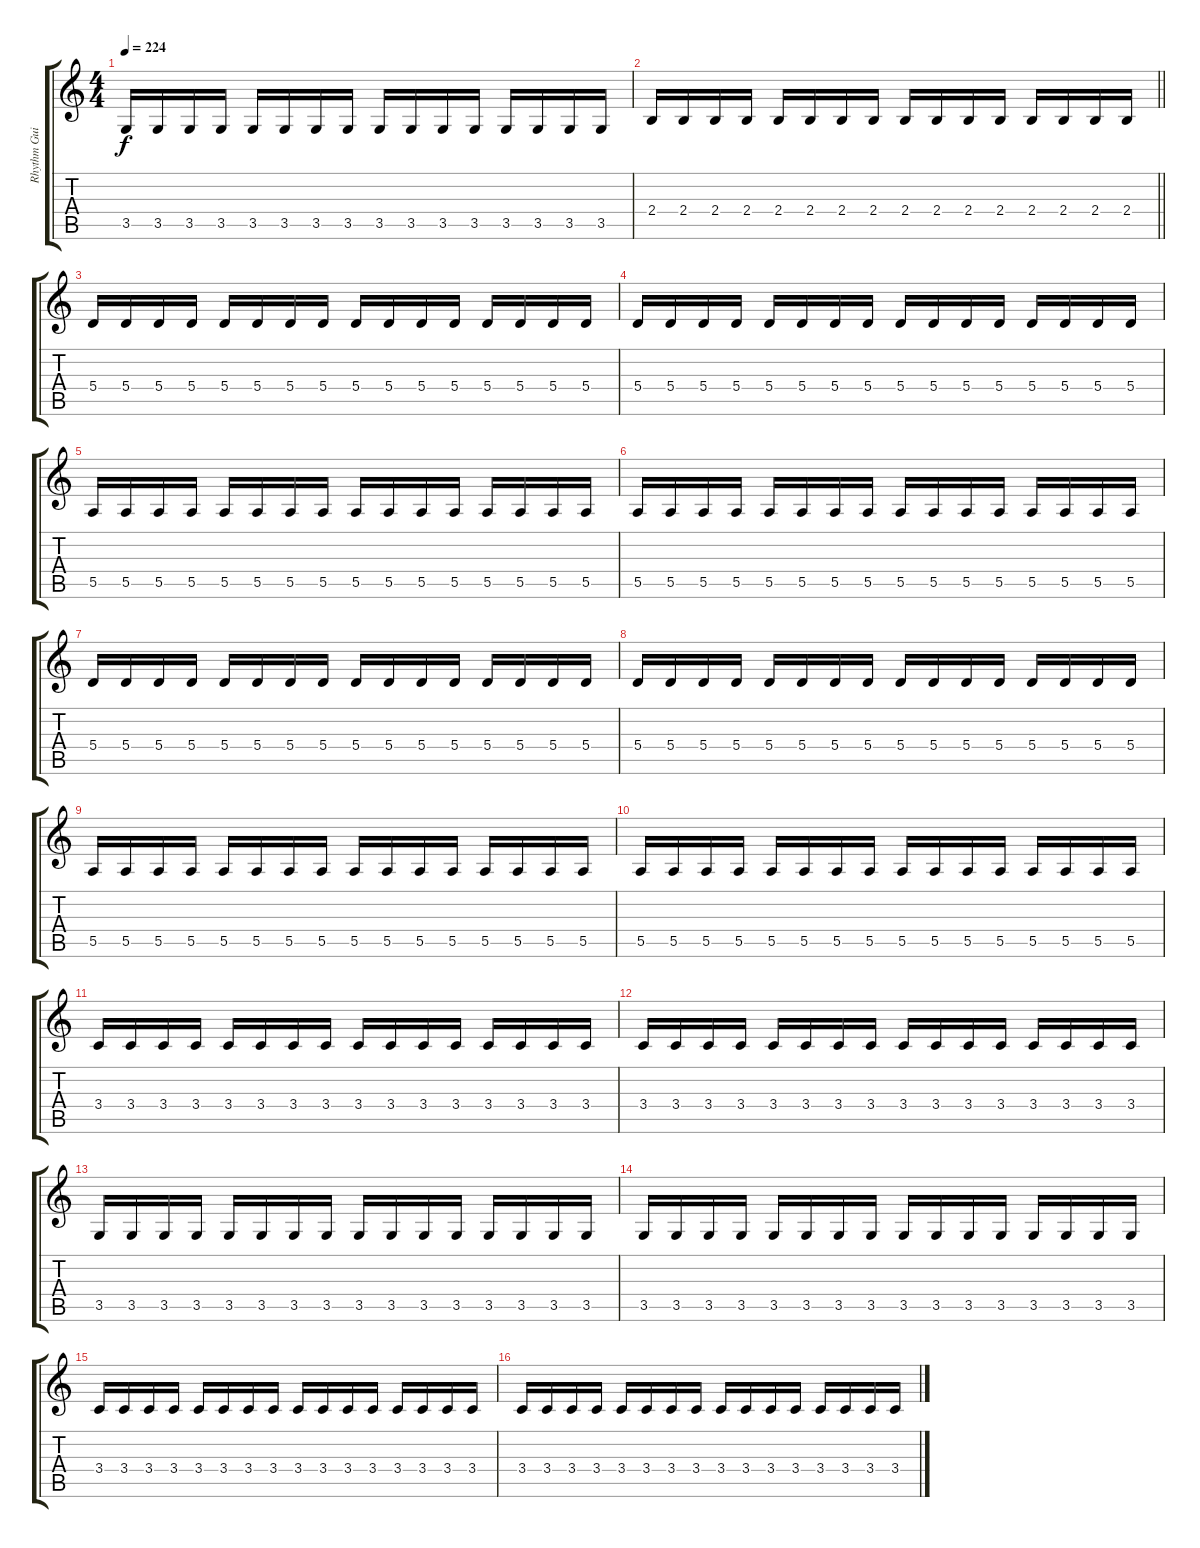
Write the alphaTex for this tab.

\track ("Rhythm Guitar II" "Rhythm Gui") {instrument distortionguitar}
\staff {score tabs}
\tuning (B3 Gb3 D3 A2 E2 B1) {hide}
\ts (4 4)
\tempo 224
\clef g2
\ks c
3.5.16{dy f} 3.5.16 3.5.16 3.5.16 3.5.16 3.5.16 3.5.16 3.5.16 3.5.16 3.5.16 3.5.16 3.5.16 3.5.16 3.5.16 3.5.16 3.5.16 |
\barLineRight lightlight
2.4.16 2.4.16 2.4.16 2.4.16 2.4.16 2.4.16 2.4.16 2.4.16 2.4.16 2.4.16 2.4.16 2.4.16 2.4.16 2.4.16 2.4.16 2.4.16 |
5.4.16 5.4.16 5.4.16 5.4.16 5.4.16 5.4.16 5.4.16 5.4.16 5.4.16 5.4.16 5.4.16 5.4.16 5.4.16 5.4.16 5.4.16 5.4.16 |
5.4.16 5.4.16 5.4.16 5.4.16 5.4.16 5.4.16 5.4.16 5.4.16 5.4.16 5.4.16 5.4.16 5.4.16 5.4.16 5.4.16 5.4.16 5.4.16 |
5.5.16 5.5.16 5.5.16 5.5.16 5.5.16 5.5.16 5.5.16 5.5.16 5.5.16 5.5.16 5.5.16 5.5.16 5.5.16 5.5.16 5.5.16 5.5.16 |
5.5.16 5.5.16 5.5.16 5.5.16 5.5.16 5.5.16 5.5.16 5.5.16 5.5.16 5.5.16 5.5.16 5.5.16 5.5.16 5.5.16 5.5.16 5.5.16 |
5.4.16 5.4.16 5.4.16 5.4.16 5.4.16 5.4.16 5.4.16 5.4.16 5.4.16 5.4.16 5.4.16 5.4.16 5.4.16 5.4.16 5.4.16 5.4.16 |
5.4.16 5.4.16 5.4.16 5.4.16 5.4.16 5.4.16 5.4.16 5.4.16 5.4.16 5.4.16 5.4.16 5.4.16 5.4.16 5.4.16 5.4.16 5.4.16 |
5.5.16 5.5.16 5.5.16 5.5.16 5.5.16 5.5.16 5.5.16 5.5.16 5.5.16 5.5.16 5.5.16 5.5.16 5.5.16 5.5.16 5.5.16 5.5.16 |
5.5.16 5.5.16 5.5.16 5.5.16 5.5.16 5.5.16 5.5.16 5.5.16 5.5.16 5.5.16 5.5.16 5.5.16 5.5.16 5.5.16 5.5.16 5.5.16 |
3.4.16 3.4.16 3.4.16 3.4.16 3.4.16 3.4.16 3.4.16 3.4.16 3.4.16 3.4.16 3.4.16 3.4.16 3.4.16 3.4.16 3.4.16 3.4.16 |
3.4.16 3.4.16 3.4.16 3.4.16 3.4.16 3.4.16 3.4.16 3.4.16 3.4.16 3.4.16 3.4.16 3.4.16 3.4.16 3.4.16 3.4.16 3.4.16 |
3.5.16 3.5.16 3.5.16 3.5.16 3.5.16 3.5.16 3.5.16 3.5.16 3.5.16 3.5.16 3.5.16 3.5.16 3.5.16 3.5.16 3.5.16 3.5.16 |
3.5.16 3.5.16 3.5.16 3.5.16 3.5.16 3.5.16 3.5.16 3.5.16 3.5.16 3.5.16 3.5.16 3.5.16 3.5.16 3.5.16 3.5.16 3.5.16 |
3.4.16 3.4.16 3.4.16 3.4.16 3.4.16 3.4.16 3.4.16 3.4.16 3.4.16 3.4.16 3.4.16 3.4.16 3.4.16 3.4.16 3.4.16 3.4.16 |
3.4.16 3.4.16 3.4.16 3.4.16 3.4.16 3.4.16 3.4.16 3.4.16 3.4.16 3.4.16 3.4.16 3.4.16 3.4.16 3.4.16 3.4.16 3.4.16
